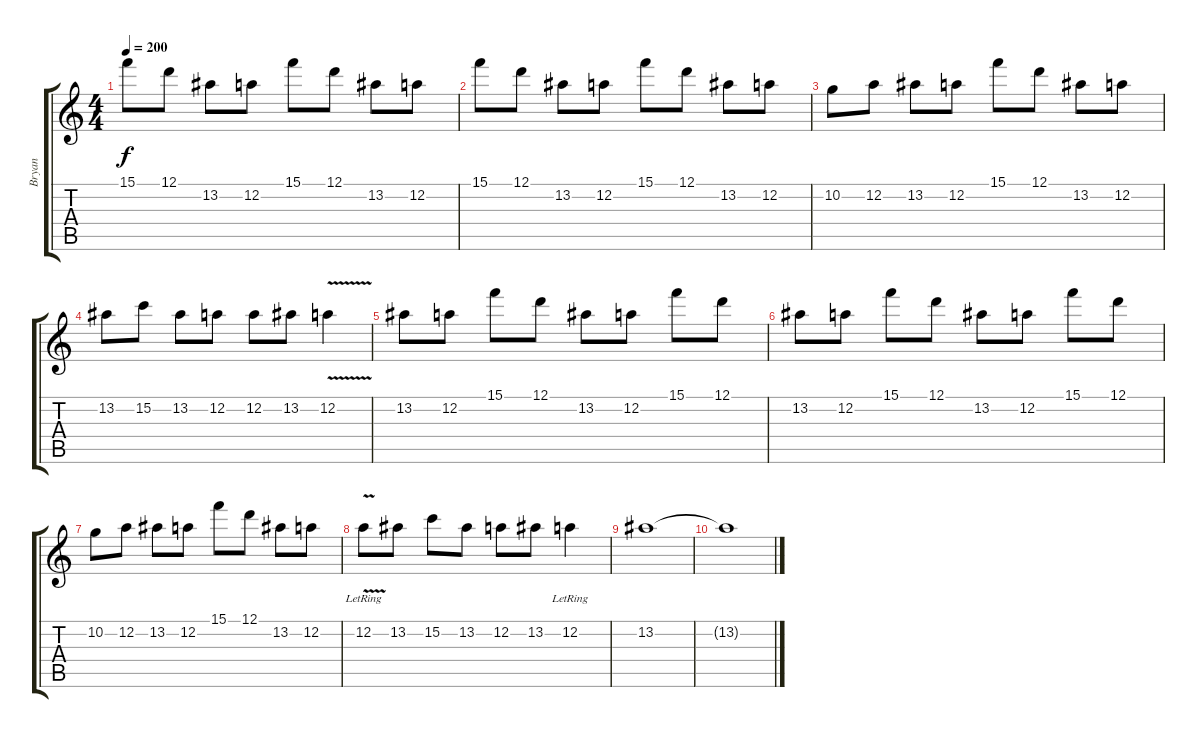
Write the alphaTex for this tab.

\track ("Bryan " "Bryan ") {instrument distortionguitar}
\staff {score tabs}
\tuning (D4 A3 F3 C3 G2 C2) {hide}
\ts (4 4)
\tempo 200
\clef g2
\ks c
15.1.8{dy f} 12.1.8 13.2.8 12.2.8 15.1.8 12.1.8 13.2.8 12.2.8 |
15.1.8 12.1.8 13.2.8 12.2.8 15.1.8 12.1.8 13.2.8 12.2.8 |
10.2.8 12.2.8 13.2.8 12.2.8 15.1.8 12.1.8 13.2.8 12.2.8 |
13.2.8 15.2.8 13.2.8 12.2.8 12.2.8 13.2.8 12.2{v}.4 |
13.2.8 12.2.8 15.1.8 12.1.8 13.2.8 12.2.8 15.1.8 12.1.8 |
13.2.8 12.2.8 15.1.8 12.1.8 13.2.8 12.2.8 15.1.8 12.1.8 |
10.2.8 12.2.8 13.2.8 12.2.8 15.1.8 12.1.8 13.2.8 12.2.8 |
12.2{v lr}.8 13.2.8 15.2.8 13.2.8 12.2.8 13.2.8 12.2{lr}.4 |
13.2.1 |
13.2{t}.1
